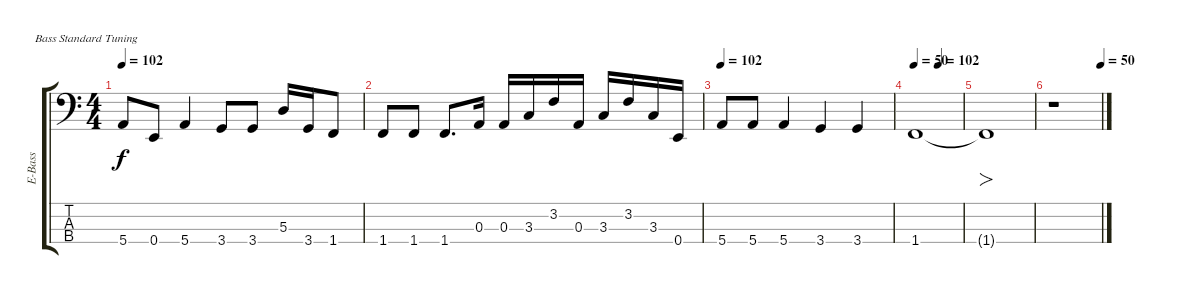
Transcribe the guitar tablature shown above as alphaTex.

\defaultSystemsLayout 4
\bracketExtendMode groupsimilarinstruments
\otherSystemsTrackNameOrientation horizontal
\track ("Electric Bass (Jones)" "E-Bass") {instrument electricbassfinger}
\staff {score tabs}
\tuning (G2 D2 A1 E1)
\ts (4 4)
\tempo 102
\clef f4
\ks c
5.4.8{dy f beam Up} 0.4.8{beam Up} 5.4.4{beam Up} 3.4.8{beam Up} 3.4.8{beam Up} 5.3.16{beam Up} 3.4.16{beam Up} 1.4.8{beam Up} |
1.4.8{beam Up} 1.4.8{beam Up} 1.4.8{d beam Up} 0.3.16{beam Up} 0.3.16{beam Up} 3.3.16{beam Up} 3.2.16{beam Up} 0.3.16{beam Up} 3.3.16{beam Up} 3.2.16{beam Up} 3.3.16{beam Up} 0.4.16{beam Up} |
\tempo 102
5.4.8{beam Up} 5.4.8{beam Up} 5.4.4{beam Up} 3.4.4{beam Up} 3.4.4{beam Up} |
\tempo 50
\tempo (102 0.5)
1.4.1{beam Up} |
1.4{t}.1{fo beam Up} |
\tempo (50 1)
r.1{beam Down}
